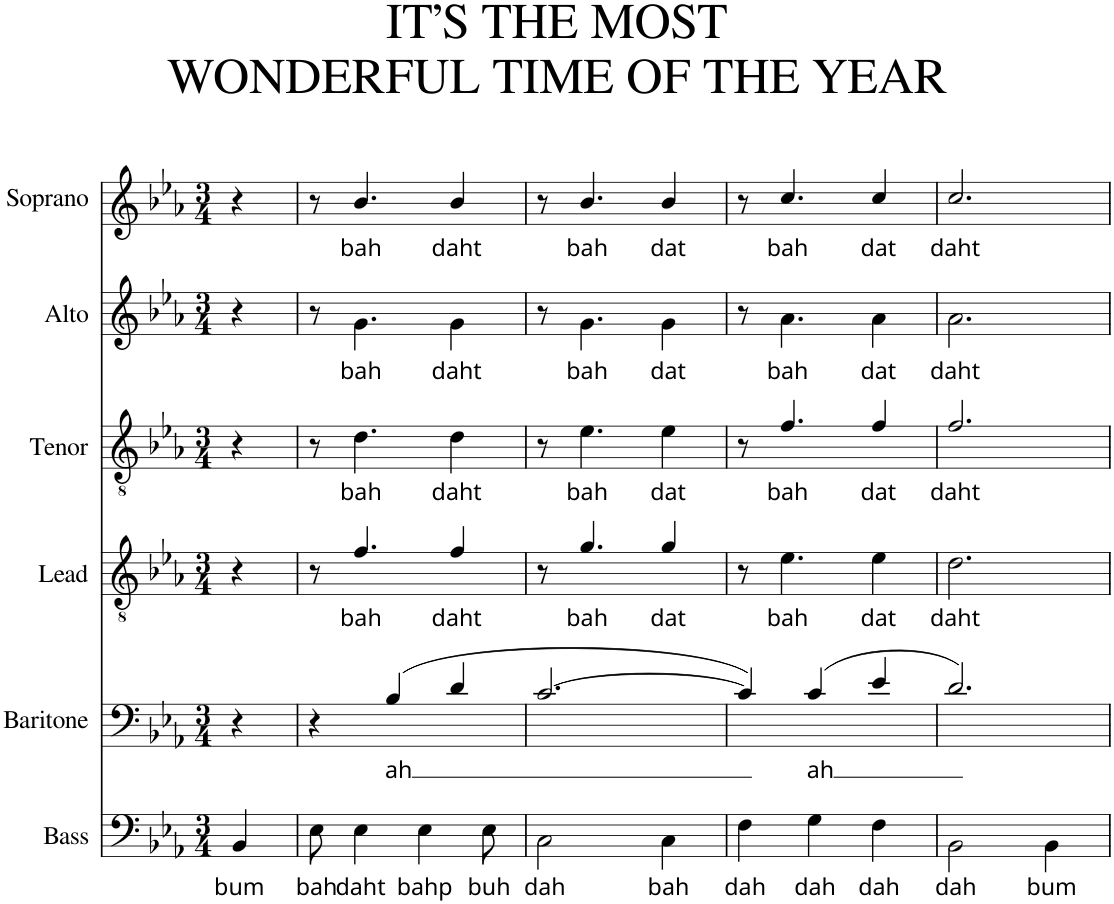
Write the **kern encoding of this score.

**kern	**text	**kern	**text	**kern	**text	**kern	**text	**kern	**text	**kern	**text
*part6	*part6	*part5	*part5	*part4	*part4	*part3	*part3	*part2	*part2	*part1	*part1
*staff6	*staff6	*staff5	*staff5	*staff4	*staff4	*staff3	*staff3	*staff2	*staff2	*staff1	*staff1
*I"Bass	*	*I"Baritone	*	*I"Lead	*	*I"Tenor	*	*I"Alto	*	*I"Soprano	*
*I'B.	*	*I'Br	*	*I'L	*	*I'T	*	*I'A.	*	*I'S.	*
*clefF4	*	*clefF4	*	*clefGv2	*	*clefGv2	*	*clefG2	*	*clefG2	*
*k[b-e-a-]	*	*k[b-e-a-]	*	*k[b-e-a-]	*	*k[b-e-a-]	*	*k[b-e-a-]	*	*k[b-e-a-]	*
*M3/4	*	*M3/4	*	*M3/4	*	*M3/4	*	*M3/4	*	*M3/4	*
=	=	=	=	=	=	=	=	=	=	=	=
!	!LO:LY:b	!	!	!	!	!	!	!	!	!	!
4BB-/	bum	4r	.	4r	.	4r	.	4r	.	4r	.
=1	=1	=1	=1	=1	=1	=1	=1	=1	=1	=1	=1
!	!LO:LY:b	!	!	!	!	!	!	!	!	!	!
8E-\	bah	4r	.	8r	.	8r	.	8r	.	8r	.
!	!LO:LY:b	!	!	!	!LO:LY:b	!	!LO:LY:b	!	!LO:LY:b	!	!LO:LY:b
4E-\	daht	.	.	4.f/	bah	4.d\	bah	4.g\	bah	4.b-/	bah
!	!	!	!LO:LY:b	!	!	!	!	!	!	!	!
.	.	(>4B-/	ah	.	.	.	.	.	.	.	.
!	!LO:LY:b	!	!	!	!	!	!	!	!	!	!
4E-\	bahp	.	.	.	.	.	.	.	.	.	.
!	!	!	!	!	!LO:LY:b	!	!LO:LY:b	!	!LO:LY:b	!	!LO:LY:b
.	.	4d/	.	4f/	daht	4d\	daht	4g\	daht	4b-/	daht
!	!LO:LY:b	!	!	!	!	!	!	!	!	!	!
8E-\	buh	.	.	.	.	.	.	.	.	.	.
=2	=2	=2	=2	=2	=2	=2	=2	=2	=2	=2	=2
!	!LO:LY:b	!	!	!	!	!	!	!	!	!	!
2C\	dah	[>2.c/	.	8r	.	8r	.	8r	.	8r	.
!	!	!	!	!	!LO:LY:b	!	!LO:LY:b	!	!LO:LY:b	!	!LO:LY:b
.	.	.	.	4.g/	bah	4.e-\	bah	4.g\	bah	4.b-/	bah
!	!LO:LY:b	!	!	!	!LO:LY:b	!	!LO:LY:b	!	!LO:LY:b	!	!LO:LY:b
4C\	bah	.	.	4g/	dat	4e-\	dat	4g\	dat	4b-/	dat
=3	=3	=3	=3	=3	=3	=3	=3	=3	=3	=3	=3
!	!LO:LY:b	!	!	!	!	!	!	!	!	!	!
4F\	dah	4c/])	.	8r	.	8r	.	8r	.	8r	.
!	!	!	!	!	!LO:LY:b	!	!LO:LY:b	!	!LO:LY:b	!	!LO:LY:b
.	.	.	.	4.e-\	bah	4.f/	bah	4.a-\	bah	4.cc/	bah
!	!LO:LY:b	!	!LO:LY:b	!	!	!	!	!	!	!	!
4G\	dah	(>4c/	ah	.	.	.	.	.	.	.	.
!	!LO:LY:b	!	!	!	!LO:LY:b	!	!LO:LY:b	!	!LO:LY:b	!	!LO:LY:b
4F\	dah	4e-/	.	4e-\	dat	4f/	dat	4a-\	dat	4cc/	dat
=4	=4	=4	=4	=4	=4	=4	=4	=4	=4	=4	=4
!	!LO:LY:b	!	!	!	!LO:LY:b	!	!LO:LY:b	!	!LO:LY:b	!	!LO:LY:b
2BB-\	dah	2.d/)	.	2.d\	daht	2.f/	daht	2.a-\	daht	2.cc/	daht
!	!LO:LY:b	!	!	!	!	!	!	!	!	!	!
4BB-\	bum	.	.	.	.	.	.	.	.	.	.
=	=	=	=	=	=	=	=	=	=	=	=
*-	*-	*-	*-	*-	*-	*-	*-	*-	*-	*-	*-
